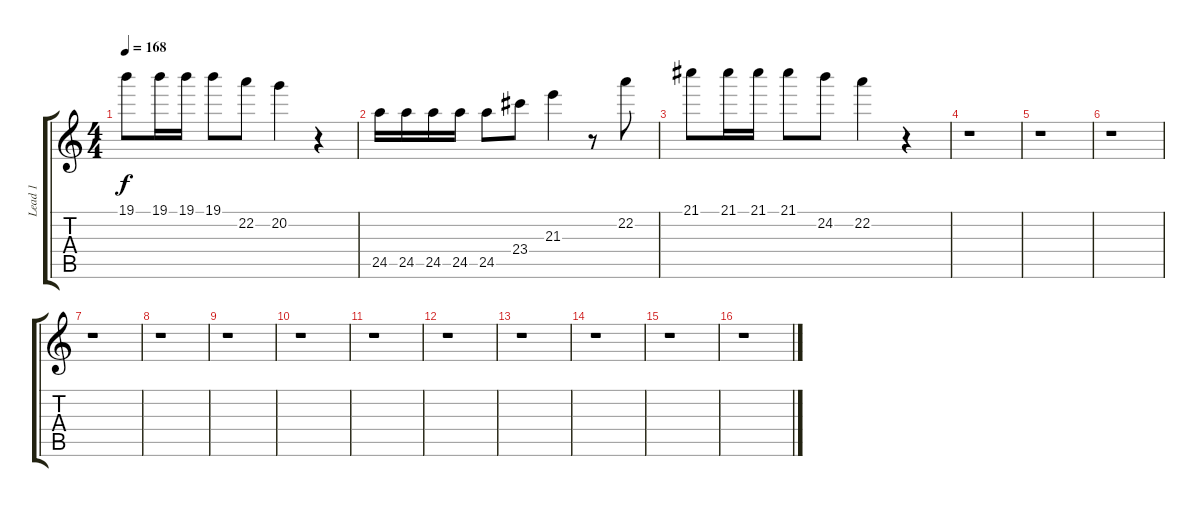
\track ("Lead 1" "Lead 1") {instrument overdrivenguitar}
\staff {score tabs}
\tuning (E4 B3 G3 D3 A2 E2) {hide}
\ts (4 4)
\tempo 168
\clef g2
\ks c
19.1.8{dy f} 19.1.16 19.1.16 19.1.8 22.2.8 20.2.4 r.4 |
24.5.16 24.5.16 24.5.16 24.5.16 24.5.8 23.4.8 21.3.4 r.8 22.2.8 |
21.1.8 21.1.16 21.1.16 21.1.8 24.2.8 22.2.4 r.4 |
\section ("" "")
r.1 |
r.1 |
r.1 |
r.1 |
r.1 |
r.1 |
r.1 |
r.1 |
r.1 |
r.1 |
r.1 |
\section ("" "")
r.1 |
r.1
